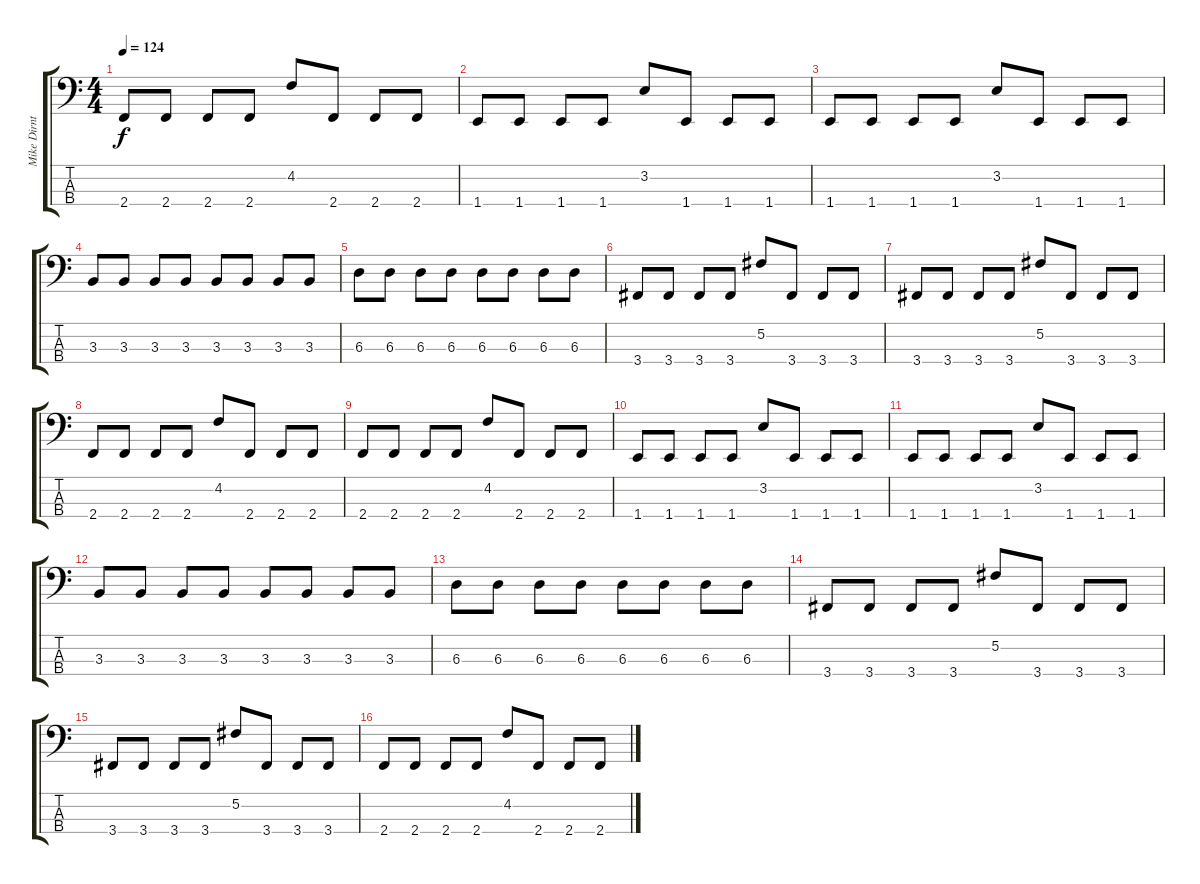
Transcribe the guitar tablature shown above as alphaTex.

\track ("Mike Dirnt - Bass" "Mike Dirnt") {instrument electricbasspick}
\staff {score tabs}
\tuning (Gb2 Db2 Ab1 Eb1) {hide}
\ts (4 4)
\tempo 124
\clef f4
\ks c
2.4.8{dy f} 2.4.8 2.4.8 2.4.8 4.2.8 2.4.8 2.4.8 2.4.8 |
1.4.8 1.4.8 1.4.8 1.4.8 3.2.8 1.4.8 1.4.8 1.4.8 |
1.4.8 1.4.8 1.4.8 1.4.8 3.2.8 1.4.8 1.4.8 1.4.8 |
3.3.8 3.3.8 3.3.8 3.3.8 3.3.8 3.3.8 3.3.8 3.3.8 |
6.3.8 6.3.8 6.3.8 6.3.8 6.3.8 6.3.8 6.3.8 6.3.8 |
3.4.8 3.4.8 3.4.8 3.4.8 5.2.8 3.4.8 3.4.8 3.4.8 |
3.4.8 3.4.8 3.4.8 3.4.8 5.2.8 3.4.8 3.4.8 3.4.8 |
2.4.8 2.4.8 2.4.8 2.4.8 4.2.8 2.4.8 2.4.8 2.4.8 |
2.4.8 2.4.8 2.4.8 2.4.8 4.2.8 2.4.8 2.4.8 2.4.8 |
1.4.8 1.4.8 1.4.8 1.4.8 3.2.8 1.4.8 1.4.8 1.4.8 |
1.4.8 1.4.8 1.4.8 1.4.8 3.2.8 1.4.8 1.4.8 1.4.8 |
3.3.8 3.3.8 3.3.8 3.3.8 3.3.8 3.3.8 3.3.8 3.3.8 |
6.3.8 6.3.8 6.3.8 6.3.8 6.3.8 6.3.8 6.3.8 6.3.8 |
3.4.8 3.4.8 3.4.8 3.4.8 5.2.8 3.4.8 3.4.8 3.4.8 |
3.4.8 3.4.8 3.4.8 3.4.8 5.2.8 3.4.8 3.4.8 3.4.8 |
2.4.8 2.4.8 2.4.8 2.4.8 4.2.8 2.4.8 2.4.8 2.4.8
